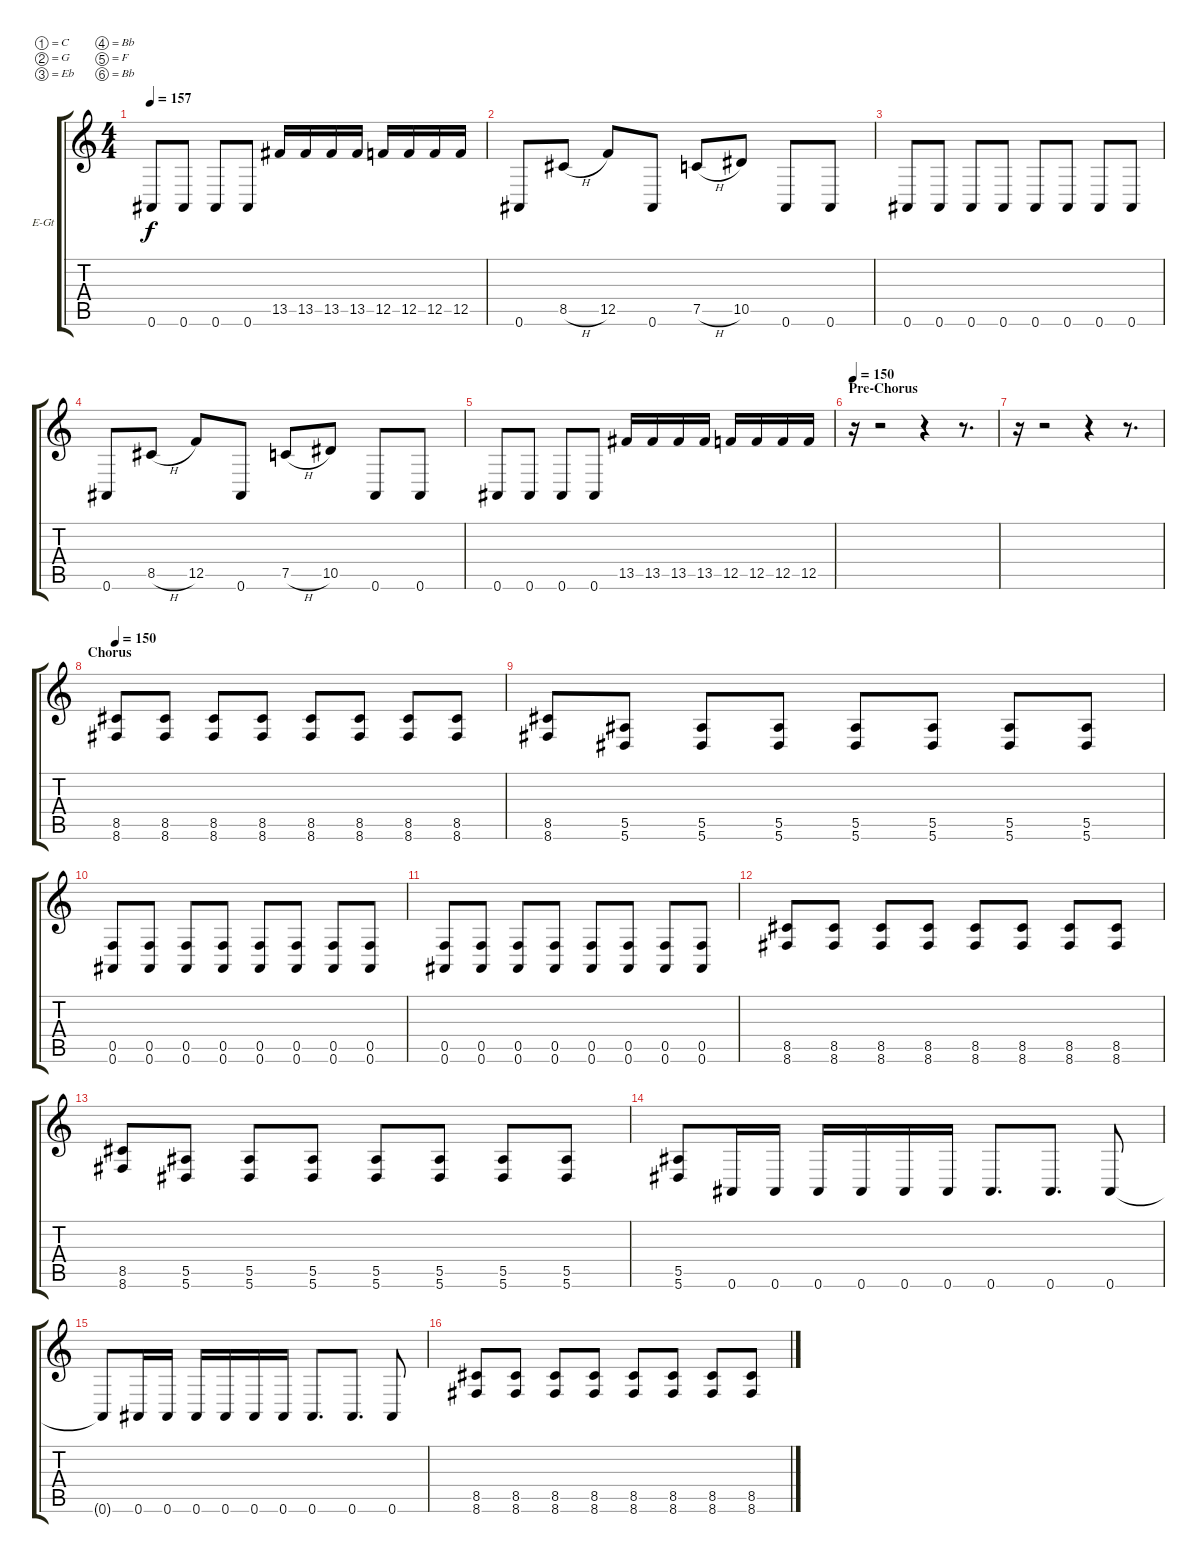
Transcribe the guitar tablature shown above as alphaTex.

\bracketExtendMode groupsimilarinstruments
\firstSystemTrackNameOrientation horizontal
\otherSystemsTrackNameOrientation horizontal
\track ("Guitar 2" "E-Gt") {instrument distortionguitar}
\staff {score tabs}
\tuning (C4 G3 Eb3 Bb2 F2 Bb1)
\ts (4 4)
\tempo 157
\clef g2
\ks c
0.6.8{dy f} 0.6.8 0.6.8 0.6.8 13.5.16 13.5.16 13.5.16 13.5.16 12.5.16 12.5.16 12.5.16 12.5.16 |
0.6.8 8.5{h}.8 12.5.8 0.6.8 7.5{h}.8 10.5.8 0.6.8 0.6.8 |
0.6.8 0.6.8 0.6.8 0.6.8 0.6.8 0.6.8 0.6.8 0.6.8 |
0.6.8 8.5{h}.8 12.5.8 0.6.8 7.5{h}.8 10.5.8 0.6.8 0.6.8 |
0.6.8 0.6.8 0.6.8 0.6.8 13.5.16 13.5.16 13.5.16 13.5.16 12.5.16 12.5.16 12.5.16 12.5.16 |
\section ("" "Pre-Chorus")
\tempo 150
r.16 r.2 r.4 r.8{d} |
r.16 r.2 r.4 r.8{d} |
\section ("" "Chorus")
\tempo 150
(8.5 8.6).8 (8.5 8.6).8 (8.5 8.6).8 (8.5 8.6).8 (8.5 8.6).8 (8.5 8.6).8 (8.5 8.6).8 (8.5 8.6).8 |
(8.5 8.6).8 (5.5 5.6).8 (5.5 5.6).8 (5.5 5.6).8 (5.5 5.6).8 (5.5 5.6).8 (5.5 5.6).8 (5.5 5.6).8 |
(0.5 0.6).8 (0.5 0.6).8 (0.5 0.6).8 (0.5 0.6).8 (0.5 0.6).8 (0.5 0.6).8 (0.5 0.6).8 (0.5 0.6).8 |
(0.5 0.6).8 (0.5 0.6).8 (0.5 0.6).8 (0.5 0.6).8 (0.5 0.6).8 (0.5 0.6).8 (0.5 0.6).8 (0.5 0.6).8 |
(8.5 8.6).8 (8.5 8.6).8 (8.5 8.6).8 (8.5 8.6).8 (8.5 8.6).8 (8.5 8.6).8 (8.5 8.6).8 (8.5 8.6).8 |
(8.5 8.6).8 (5.5 5.6).8 (5.5 5.6).8 (5.5 5.6).8 (5.5 5.6).8 (5.5 5.6).8 (5.5 5.6).8 (5.5 5.6).8 |
(5.5 5.6).8 0.6.16 0.6.16 0.6.16 0.6.16 0.6.16 0.6.16 0.6.8{d} 0.6.8{d} 0.6.8 |
0.6{t}.8 0.6.16 0.6.16 0.6.16 0.6.16 0.6.16 0.6.16 0.6.8{d} 0.6.8{d} 0.6.8 |
(8.5 8.6).8 (8.5 8.6).8 (8.5 8.6).8 (8.5 8.6).8 (8.5 8.6).8 (8.5 8.6).8 (8.5 8.6).8 (8.5 8.6).8
